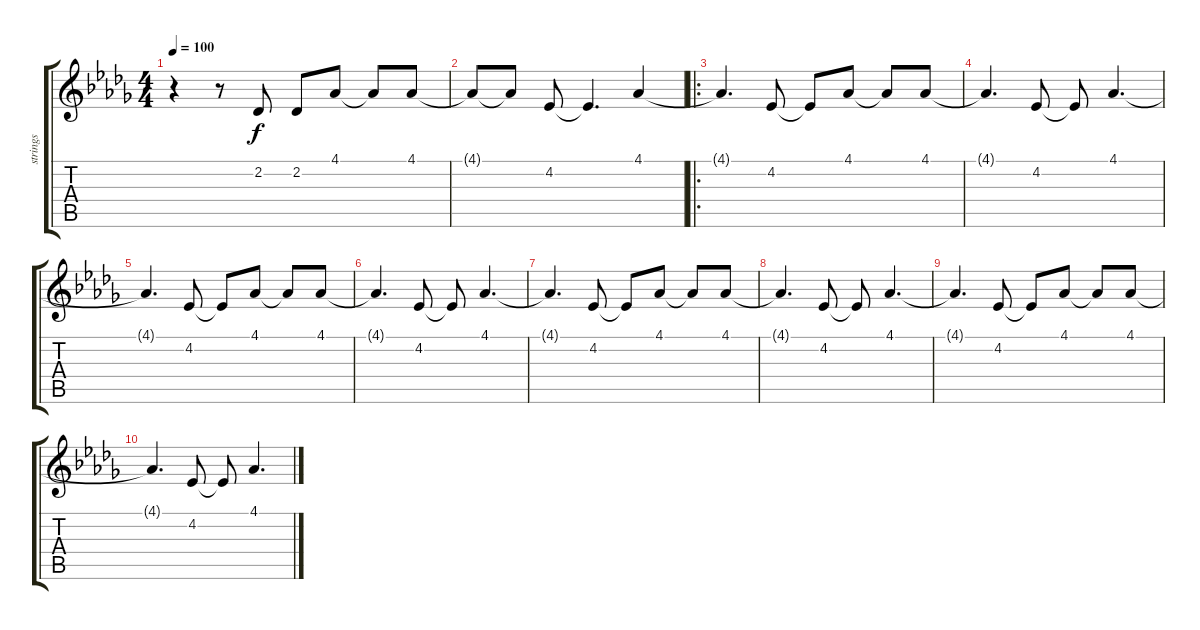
\track ("strings" "strings") {instrument stringensemble2}
\staff {score tabs}
\tuning (E4 B3 G3 D3 A2 E2) {hide}
\ts (4 4)
\tempo 100
\clef g2
\ks db
r.4{dy f} r.8 2.2.8 2.2.8 4.1.8 4.1{t}.8 4.1.8 |
4.1{t}.8 4.1{t}.8 4.2.8 4.2{t}.4{d} 4.1.4 |
\ro
4.1{t}.4{d} 4.2.8 4.2{t}.8 4.1.8 4.1{t}.8 4.1.8 |
4.1{t}.4{d} 4.2.8 4.2{t}.8 4.1.4{d} |
4.1{t}.4{d} 4.2.8 4.2{t}.8 4.1.8 4.1{t}.8 4.1.8 |
4.1{t}.4{d} 4.2.8 4.2{t}.8 4.1.4{d} |
4.1{t}.4{d} 4.2.8 4.2{t}.8 4.1.8 4.1{t}.8 4.1.8 |
4.1{t}.4{d} 4.2.8 4.2{t}.8 4.1.4{d} |
4.1{t}.4{d} 4.2.8 4.2{t}.8 4.1.8 4.1{t}.8 4.1.8 |
4.1{t}.4{d} 4.2.8 4.2{t}.8 4.1.4{d}
